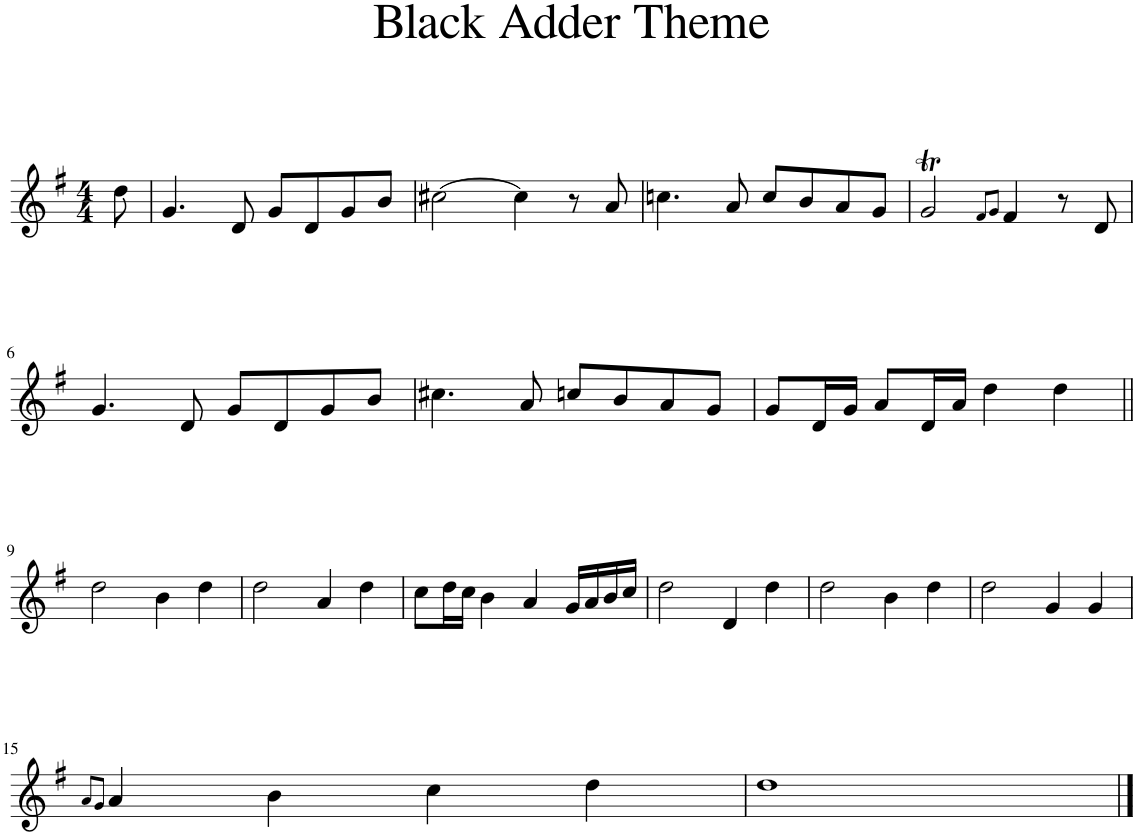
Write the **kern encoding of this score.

**kern
*part1
*staff1
*I"Piano
*I'Pno
*clefG2
*k[f#]
*G:
*M4/4
=1
8dd\
=2
4.g/
8d/
8g/L
8d/
8g/
8b/J
=3
[2cc#X\
4cc#\]
8r
8a/
=4
4.ccn\
8a/
8cc/L
8b/
8a/
8g/J
=5
2gT/
8qf#/L
8qg/J
4f#/
8r
8d/
!!LO:LB:g=z
=6
4.g/
8d/
8g/L
8d/
8g/
8b/J
=7
4.cc#X\
8a/
8ccn/L
8b/
8a/
8g/J
=8
8g/L
16d/L
16g/JJ
8a/L
16d/L
16a/JJ
4dd\
4dd\
!!LO:LB:g=z
=9||
2dd\
4b\
4dd\
=10
2dd\
4a/
4dd\
=11
8cc\L
16dd\L
16cc\JJ
4b\
4a/
16g/LL
16a/
16b/
16cc/JJ
=12
2dd\
4d/
4dd\
=13
2dd\
4b\
4dd\
=14
2dd\
4g/
4g/
!!LO:LB:g=z
=15
8qa/L
8qg/J
4a/
4b\
4cc\
4dd\
=16
1dd
==
*-
